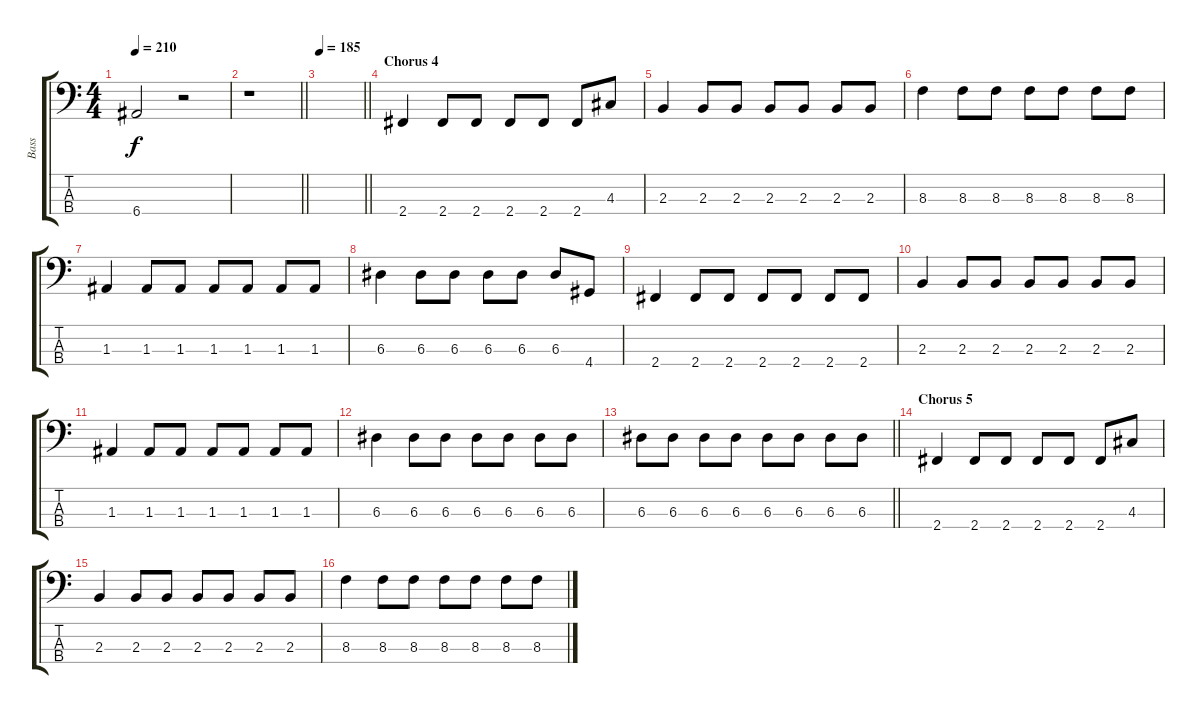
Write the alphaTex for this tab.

\track ("Bass" "Bass") {instrument electricbasspick}
\staff {score tabs}
\tuning (G2 D2 A1 E1) {hide}
\ts (4 4)
\tempo 210
\clef f4
\ks c
6.4.2{dy f} r.2 |
\barLineRight lightlight
r.1 |
\tempo 185
\barLineRight lightlight
|
\section ("" "Chorus 4")
2.4.4 2.4.8 2.4.8 2.4.8 2.4.8 2.4.8 4.3.8 |
2.3.4 2.3.8 2.3.8 2.3.8 2.3.8 2.3.8 2.3.8 |
8.3.4 8.3.8 8.3.8 8.3.8 8.3.8 8.3.8 8.3.8 |
1.3.4 1.3.8 1.3.8 1.3.8 1.3.8 1.3.8 1.3.8 |
6.3.4 6.3.8 6.3.8 6.3.8 6.3.8 6.3.8 4.4.8 |
2.4.4 2.4.8 2.4.8 2.4.8 2.4.8 2.4.8 2.4.8 |
2.3.4 2.3.8 2.3.8 2.3.8 2.3.8 2.3.8 2.3.8 |
1.3.4 1.3.8 1.3.8 1.3.8 1.3.8 1.3.8 1.3.8 |
6.3.4 6.3.8 6.3.8 6.3.8 6.3.8 6.3.8 6.3.8 |
\barLineRight lightlight
6.3.8 6.3.8 6.3.8 6.3.8 6.3.8 6.3.8 6.3.8 6.3.8 |
\section ("" "Chorus 5")
2.4.4 2.4.8 2.4.8 2.4.8 2.4.8 2.4.8 4.3.8 |
2.3.4 2.3.8 2.3.8 2.3.8 2.3.8 2.3.8 2.3.8 |
8.3.4 8.3.8 8.3.8 8.3.8 8.3.8 8.3.8 8.3.8
